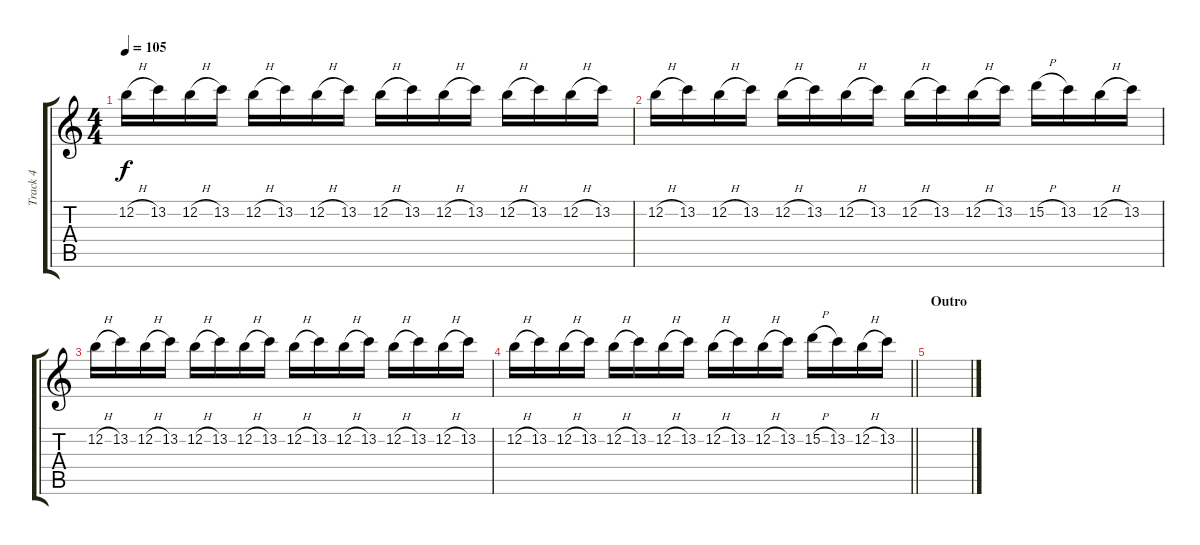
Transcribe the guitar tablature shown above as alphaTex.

\track ("Track 4" "Track 4") {instrument distortionguitar}
\staff {score tabs}
\tuning (E4 B3 G3 D3 A2 D2) {hide}
\ts (4 4)
\tempo 105
\clef g2
\ks c
12.2{h}.16{dy f} 13.2.16 12.2{h}.16 13.2.16 12.2{h}.16 13.2.16 12.2{h}.16 13.2.16 12.2{h}.16 13.2.16 12.2{h}.16 13.2.16 12.2{h}.16 13.2.16 12.2{h}.16 13.2.16 |
12.2{h}.16 13.2.16 12.2{h}.16 13.2.16 12.2{h}.16 13.2.16 12.2{h}.16 13.2.16 12.2{h}.16 13.2.16 12.2{h}.16 13.2.16 15.2{h}.16 13.2.16 12.2{h}.16 13.2.16 |
12.2{h}.16 13.2.16 12.2{h}.16 13.2.16 12.2{h}.16 13.2.16 12.2{h}.16 13.2.16 12.2{h}.16 13.2.16 12.2{h}.16 13.2.16 12.2{h}.16 13.2.16 12.2{h}.16 13.2.16 |
\barLineRight lightlight
12.2{h}.16 13.2.16 12.2{h}.16 13.2.16 12.2{h}.16 13.2.16 12.2{h}.16 13.2.16 12.2{h}.16 13.2.16 12.2{h}.16 13.2.16 15.2{h}.16 13.2.16 12.2{h}.16 13.2.16 |
\section ("" "Outro")
